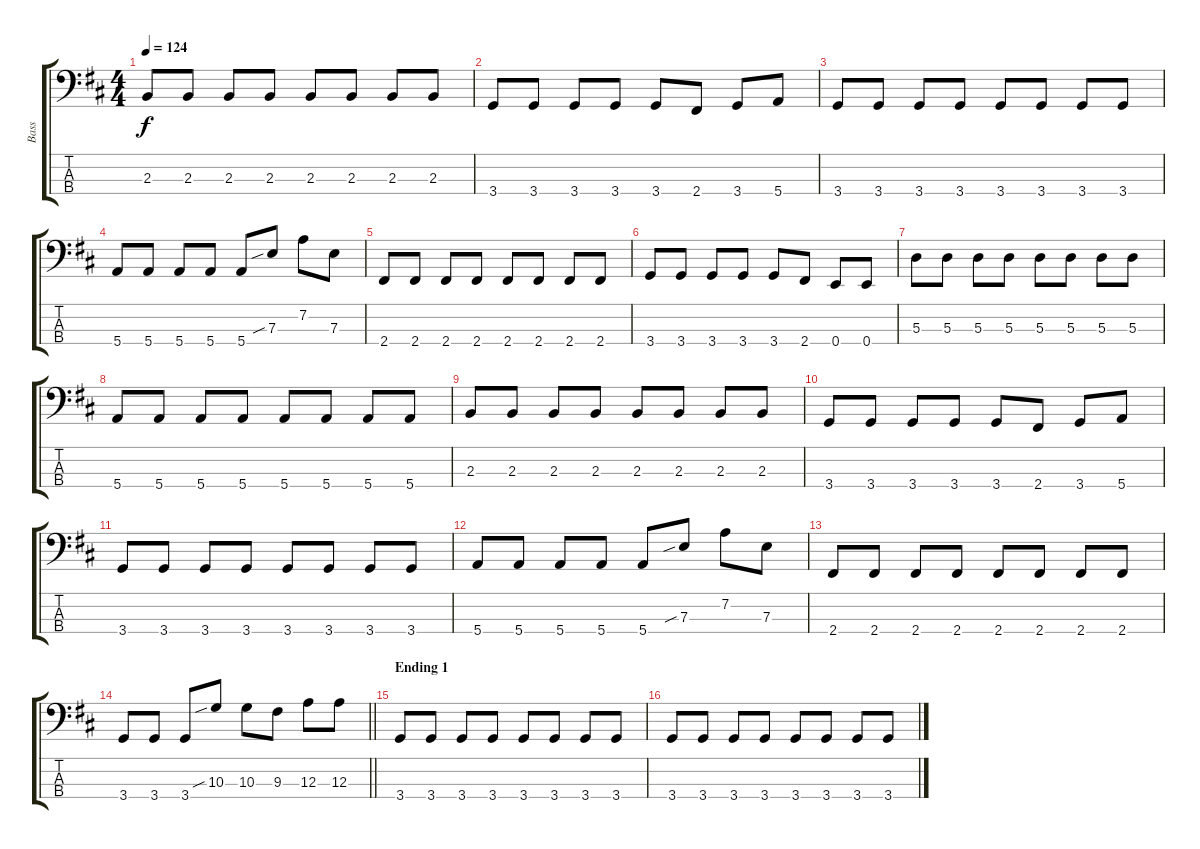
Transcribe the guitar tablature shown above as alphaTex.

\track ("Bass" "Bass") {instrument electricbasspick}
\staff {score tabs}
\tuning (G2 D2 A1 E1) {hide}
\ts (4 4)
\tempo 124
\clef f4
\ks d
2.3.8{dy f} 2.3.8 2.3.8 2.3.8 2.3.8 2.3.8 2.3.8 2.3.8 |
3.4.8 3.4.8 3.4.8 3.4.8 3.4.8 2.4.8 3.4.8 5.4.8 |
3.4.8 3.4.8 3.4.8 3.4.8 3.4.8 3.4.8 3.4.8 3.4.8 |
5.4.8 5.4.8 5.4.8 5.4.8 5.4.8 7.3{sib}.8 7.2.8 7.3.8 |
2.4.8 2.4.8 2.4.8 2.4.8 2.4.8 2.4.8 2.4.8 2.4.8 |
3.4.8 3.4.8 3.4.8 3.4.8 3.4.8 2.4.8 0.4.8 0.4.8 |
5.3.8 5.3.8 5.3.8 5.3.8 5.3.8 5.3.8 5.3.8 5.3.8 |
5.4.8 5.4.8 5.4.8 5.4.8 5.4.8 5.4.8 5.4.8 5.4.8 |
2.3.8 2.3.8 2.3.8 2.3.8 2.3.8 2.3.8 2.3.8 2.3.8 |
3.4.8 3.4.8 3.4.8 3.4.8 3.4.8 2.4.8 3.4.8 5.4.8 |
3.4.8 3.4.8 3.4.8 3.4.8 3.4.8 3.4.8 3.4.8 3.4.8 |
5.4.8 5.4.8 5.4.8 5.4.8 5.4.8 7.3{sib}.8 7.2.8 7.3.8 |
2.4.8 2.4.8 2.4.8 2.4.8 2.4.8 2.4.8 2.4.8 2.4.8 |
\barLineRight lightlight
3.4.8 3.4.8 3.4.8 10.3{sib}.8 10.3.8 9.3.8 12.3.8 12.3.8 |
\section ("" "Ending 1")
3.4.8 3.4.8 3.4.8 3.4.8 3.4.8 3.4.8 3.4.8 3.4.8 |
3.4.8 3.4.8 3.4.8 3.4.8 3.4.8 3.4.8 3.4.8 3.4.8
